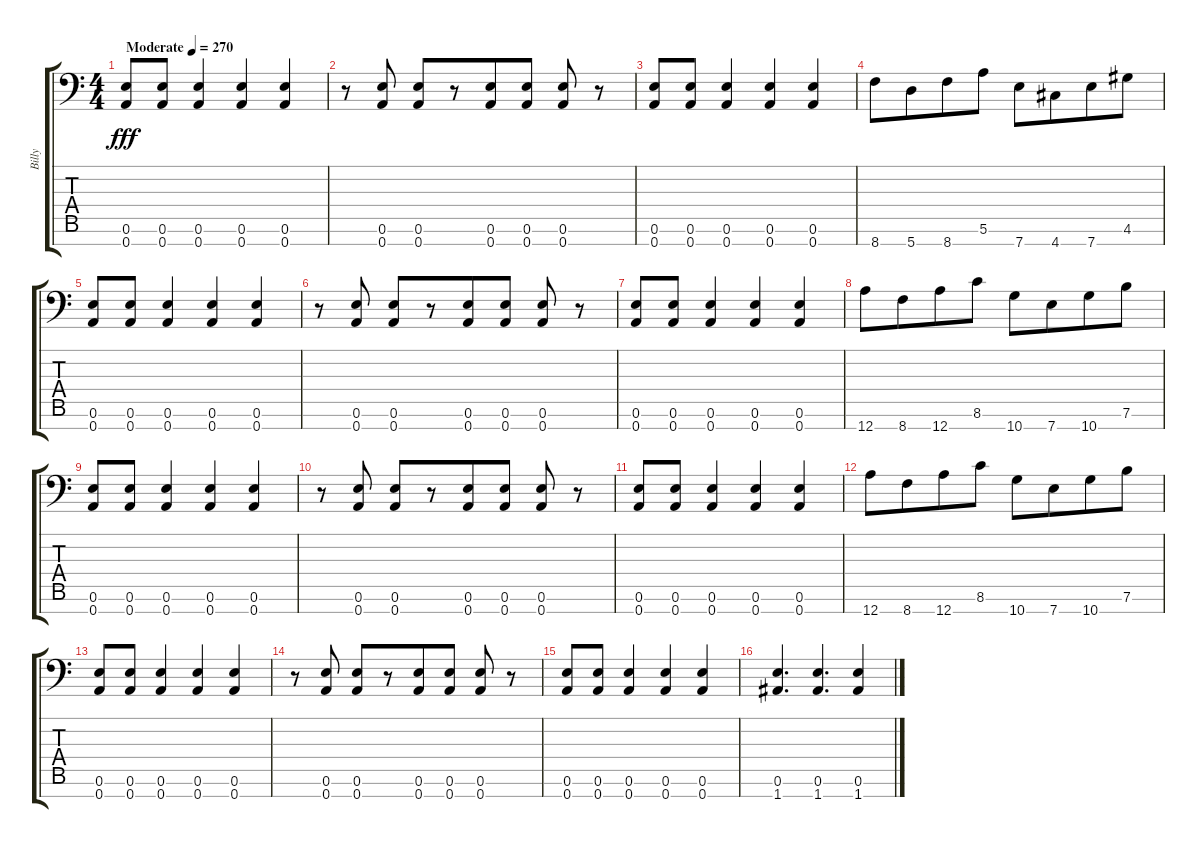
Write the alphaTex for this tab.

\track ("Billy" "Billy") {instrument distortionguitar}
\staff {score tabs}
\tuning (E4 B3 G3 D3 A2 E2 A1) {hide}
\ts (4 4)
\tempo (270 "Moderate")
\clef f4
\ks c
(0.6 0.7).8{dy fff instrument distortionguitar beam merge} (0.6 0.7).8 (0.6 0.7).4 (0.6 0.7).4 (0.6 0.7).4 |
r.8 (0.6 0.7).8 (0.6 0.7).8{beam merge} r.8 (0.6 0.7).8{beam merge} (0.6 0.7).8 (0.6 0.7).8 r.8 |
(0.6 0.7).8{beam merge} (0.6 0.7).8 (0.6 0.7).4 (0.6 0.7).4 (0.6 0.7).4 |
8.7.8 5.7.8{beam merge} 8.7.8{beam merge} 5.6.8 7.7.8{beam merge} 4.7.8{beam merge} 7.7.8 4.6.8 |
(0.6 0.7).8{beam merge} (0.6 0.7).8 (0.6 0.7).4 (0.6 0.7).4 (0.6 0.7).4 |
r.8 (0.6 0.7).8 (0.6 0.7).8{beam merge} r.8 (0.6 0.7).8{beam merge} (0.6 0.7).8 (0.6 0.7).8 r.8 |
(0.6 0.7).8{beam merge} (0.6 0.7).8 (0.6 0.7).4 (0.6 0.7).4 (0.6 0.7).4 |
12.7.8 8.7.8{beam merge} 12.7.8{beam merge} 8.6.8 10.7.8{beam merge} 7.7.8{beam merge} 10.7.8 7.6.8 |
(0.6 0.7).8{beam merge} (0.6 0.7).8 (0.6 0.7).4 (0.6 0.7).4 (0.6 0.7).4 |
r.8 (0.6 0.7).8 (0.6 0.7).8{beam merge} r.8 (0.6 0.7).8{beam merge} (0.6 0.7).8 (0.6 0.7).8 r.8 |
(0.6 0.7).8{beam merge} (0.6 0.7).8 (0.6 0.7).4 (0.6 0.7).4 (0.6 0.7).4 |
12.7.8 8.7.8{beam merge} 12.7.8{beam merge} 8.6.8 10.7.8{beam merge} 7.7.8{beam merge} 10.7.8 7.6.8 |
(0.6 0.7).8{beam merge} (0.6 0.7).8 (0.6 0.7).4 (0.6 0.7).4 (0.6 0.7).4 |
r.8 (0.6 0.7).8 (0.6 0.7).8{beam merge} r.8 (0.6 0.7).8{beam merge} (0.6 0.7).8 (0.6 0.7).8 r.8 |
(0.6 0.7).8{beam merge} (0.6 0.7).8 (0.6 0.7).4 (0.6 0.7).4 (0.6 0.7).4 |
(0.6 1.7).4{d} (0.6 1.7).4{d beam merge} (0.6 1.7).4
